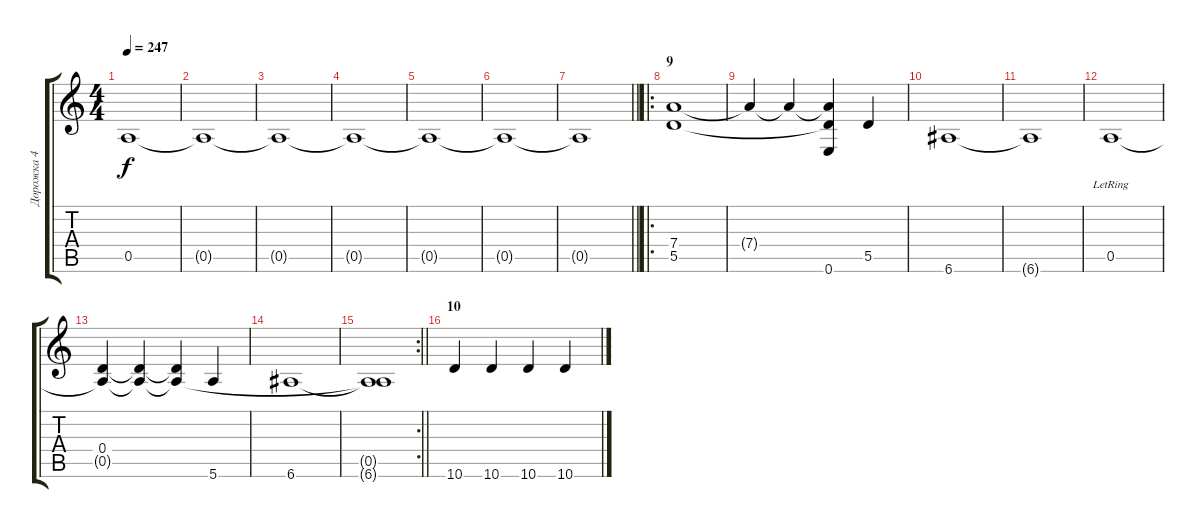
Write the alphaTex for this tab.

\track ("Дорожка 4" "Дорожка 4") {instrument electricbassfinger}
\staff {score tabs}
\tuning (E4 B3 G3 D3 A2 E2) {hide}
\ts (4 4)
\tempo 247
\clef g2
\ks c
0.5{t}.1{dy f} |
0.5{t}.1 |
0.5{t}.1 |
0.5{t}.1 |
0.5{t}.1 |
0.5{t}.1 |
\barLineRight lightlight
0.5{t}.1 |
\ro
\section ("" "9")
(7.4 5.5).1 |
7.4{t}.4 7.4{t}.4 (7.4{t} 5.5{t} 0.6).4 5.5.4 |
6.6.1 |
6.6{t}.1 |
0.5{lr}.1 |
(0.4 0.5{t}).4 (0.4{t} 0.5{t}).4 (0.4{t} 0.5{t}).4 5.6.4 |
6.6.1 |
\rc 2
\barLineRight lightlight
(0.5{t} 6.6{t}).1 |
\section ("" "10")
10.6.4 10.6.4 10.6.4 10.6.4
